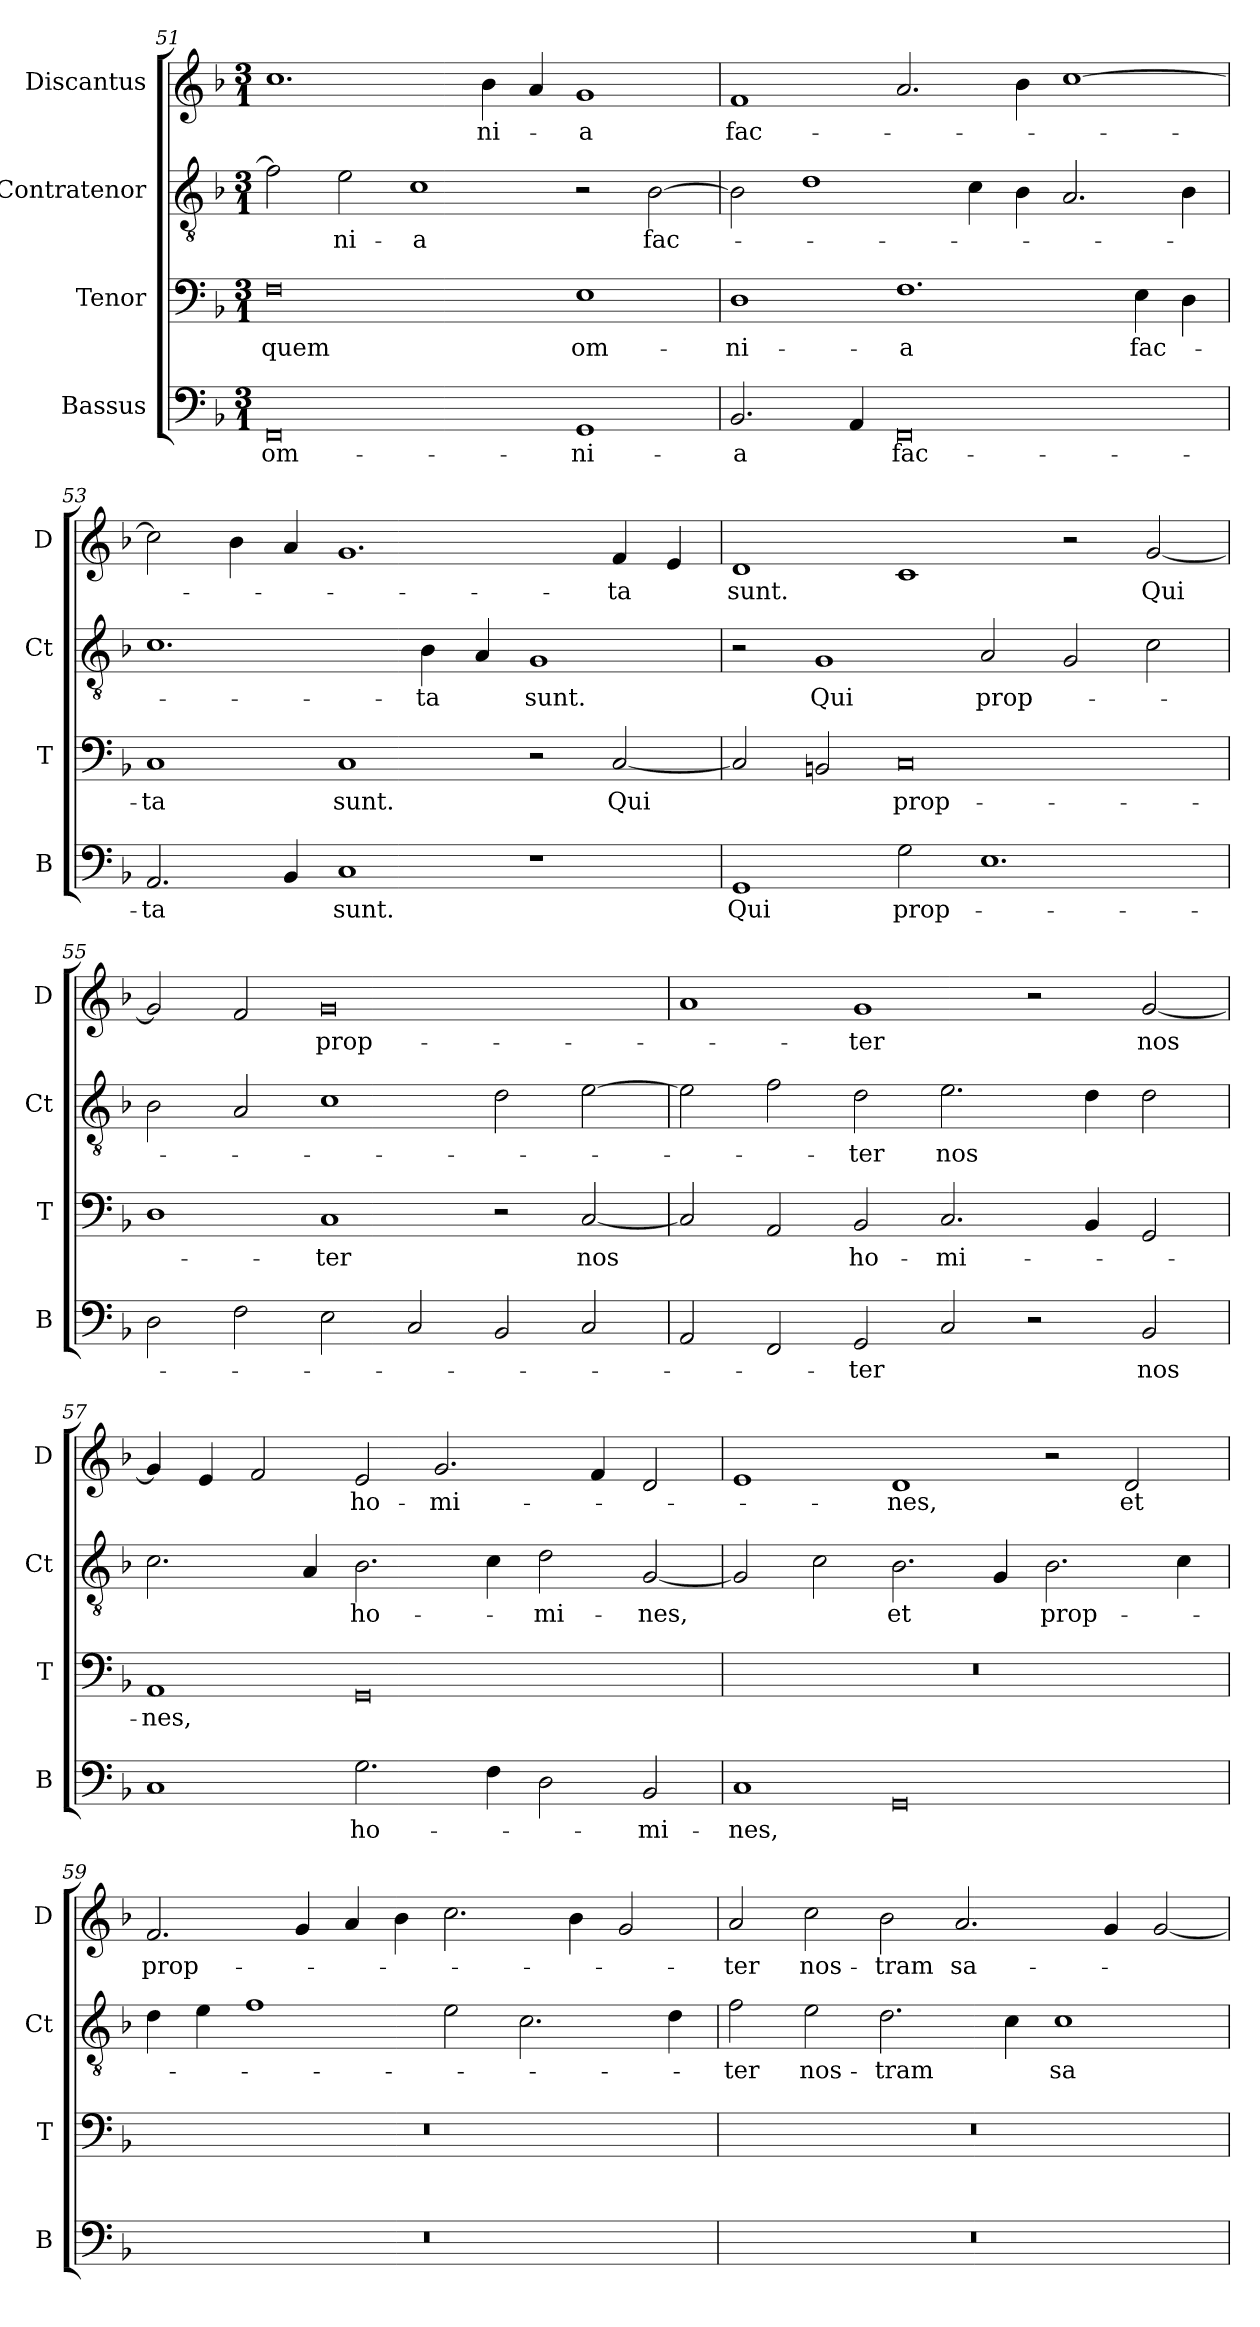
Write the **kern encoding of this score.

**kern	**text	**kern	**text	**kern	**text	**kern	**text
*part4	*part4	*part3	*part3	*part2	*part2	*part1	*part1
*staff4	*staff4	*staff3	*staff3	*staff2	*staff2	*staff1	*staff1
*I"Bassus	*	*I"Tenor	*	*I"Contratenor	*	*I"Discantus	*
*I'B	*	*I'T	*	*I'Ct	*	*I'D	*
*clefF4	*	*clefF4	*	*clefGv2	*	*clefG2	*
*k[b-]	*	*k[b-]	*	*k[b-]	*	*k[b-]	*
*M3/1	*	*M3/1	*	*M3/1	*	*M3/1	*
=51	=51	=51	=51	=51	=51	=51	=51
0FF	om-	0F	quem	2f\]	.	1.cc	.
.	.	.	.	2e\	-ni-	.	.
.	.	.	.	1c	-a	.	.
.	.	.	.	.	.	4b-\	-ni-
.	.	.	.	.	.	4a/	.
1GG	-ni-	1E	om-	2r	.	1g	-a
.	.	.	.	[2B-\	fac-	.	.
=52	=52	=52	=52	=52	=52	=52	=52
2.BB-/	-a	1D	-ni-	2B-\]	.	1f	fac-
.	.	.	.	1d	.	.	.
4AA/	.	.	.	.	.	.	.
0FF	fac-	1.F	-a	.	.	2.a/	.
.	.	.	.	4c\	.	.	.
.	.	.	.	4B-\	.	4b-\	.
.	.	.	.	2.A/	.	[1cc	.
.	.	4E\	fac-	.	.	.	.
.	.	4D\	.	4B-\	.	.	.
=53	=53	=53	=53	=53	=53	=53	=53
2.AA/	-ta	1C	-ta	1.c	.	2cc\]	.
.	.	.	.	.	.	4b-\	.
4BB-/	.	.	.	.	.	4a/	.
1C	sunt.	1C	sunt.	.	.	1.g	.
.	.	.	.	4B-\	-ta	.	.
.	.	.	.	4A/	.	.	.
1r	.	2r	.	1G	sunt.	.	.
.	.	[2C/	Qui	.	.	4f/	-ta
.	.	.	.	.	.	4e/	.
=54	=54	=54	=54	=54	=54	=54	=54
1GG	Qui	2C/]	.	2r	.	1d	sunt.
.	.	2BBn/	.	1G	Qui	.	.
2G\	prop-	0C	prop-	.	.	1c	.
1.E	.	.	.	2A/	prop-	.	.
.	.	.	.	2G/	.	2r	.
.	.	.	.	2c\	.	[2g/	Qui
=55	=55	=55	=55	=55	=55	=55	=55
2D\	.	1D	.	2B-\	.	2g/]	.
2F\	.	.	.	2A/	.	2f/	.
2E\	.	1C	-ter	1c	.	0g	prop-
2C/	.	.	.	.	.	.	.
2BB-/	.	2r	.	2d\	.	.	.
2C/	.	[2C/	nos	[2e\	.	.	.
=56	=56	=56	=56	=56	=56	=56	=56
2AA/	.	2C/]	.	2e\]	.	1a	.
2FF/	.	2AA/	.	2f\	.	.	.
2GG/	-ter	2BB-/	ho-	2d\	-ter	1g	-ter
2C/	.	2.C/	-mi-	2.e\	nos	.	.
2r	.	.	.	.	.	2r	.
.	.	4BB-/	.	4d\	.	.	.
2BB-/	nos	2GG/	.	2d\	.	[2g/	nos
=57	=57	=57	=57	=57	=57	=57	=57
1C	.	1AA	-nes,	2.c\	.	4g/]	.
.	.	.	.	.	.	4e/	.
.	.	.	.	.	.	2f/	.
.	.	.	.	4A/	.	.	.
2.G\	ho-	0GG	.	2.B-\	ho-	2e/	ho-
.	.	.	.	.	.	2.g/	-mi-
4F\	.	.	.	4c\	.	.	.
2D\	.	.	.	2d\	-mi-	.	.
.	.	.	.	.	.	4f/	.
2BB-/	-mi-	.	.	[2G/	-nes,	2d/	.
=58	=58	=58	=58	=58	=58	=58	=58
1C	-nes,	0.r	.	2G/]	.	1e	.
.	.	.	.	2c\	.	.	.
0GG	.	.	.	2.B-\	et	1d	-nes,
.	.	.	.	4G/	.	.	.
.	.	.	.	2.B-\	prop-	2r	.
.	.	.	.	.	.	2d/	et
.	.	.	.	4c\	.	.	.
=59	=59	=59	=59	=59	=59	=59	=59
0.r	.	0.r	.	4d\	.	2.f/	prop-
.	.	.	.	4e\	.	.	.
.	.	.	.	1f	.	.	.
.	.	.	.	.	.	4g/	.
.	.	.	.	.	.	4a/	.
.	.	.	.	.	.	4b-\	.
.	.	.	.	2e\	.	2.cc\	.
.	.	.	.	2.c\	.	.	.
.	.	.	.	.	.	4b-\	.
.	.	.	.	.	.	2g/	.
.	.	.	.	4d\	.	.	.
=60	=60	=60	=60	=60	=60	=60	=60
0.r	.	0.r	.	2f\	-ter	2a/	-ter
.	.	.	.	2e\	nos-	2cc\	nos-
.	.	.	.	2.d\	-tram	2b-\	-tram
.	.	.	.	.	.	2.a/	sa-
.	.	.	.	4c\	.	.	.
.	.	.	.	1c	sa-	.	.
.	.	.	.	.	.	4g/	.
.	.	.	.	.	.	[2g/	.
=	=	=	=	=	=	=	=
*-	*-	*-	*-	*-	*-	*-	*-
